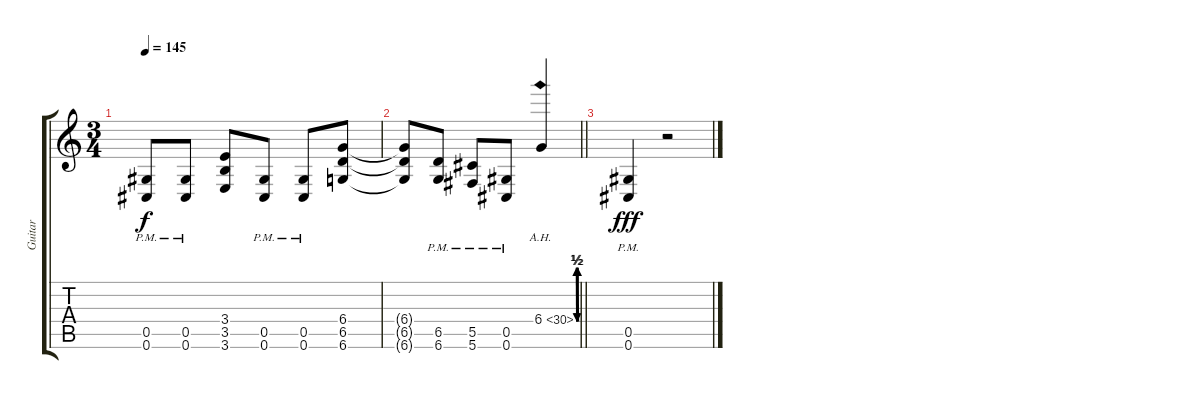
\track ("Guitar" "Guitar") {instrument overdrivenguitar}
\staff {score tabs}
\tuning (Eb4 Bb3 Gb3 Db3 Ab2 Db2) {hide}
\ts (3 4)
\tempo 145
\clef g2
\ks c
(0.5{pm} 0.6{pm}).8{dy f} (0.5{pm} 0.6{pm}).8 (3.4 3.5 3.6).8 (0.5{pm} 0.6{pm}).8 (0.5{pm} 0.6{pm}).8 (6.4 6.5 6.6).8 |
\barLineRight lightlight
(6.4{t} 6.5{t} 6.6{t}).8 (6.5{pm} 6.6{pm}).8 (5.5{pm} 5.6{pm}).8 (0.5{pm} 0.6{pm}).8 6.4{be (custom 0 0 15 2 30 0 41 2 50 0 60 2) ah 24}.4 |
(0.5{pm} 0.6).4{dy fff} r.2
